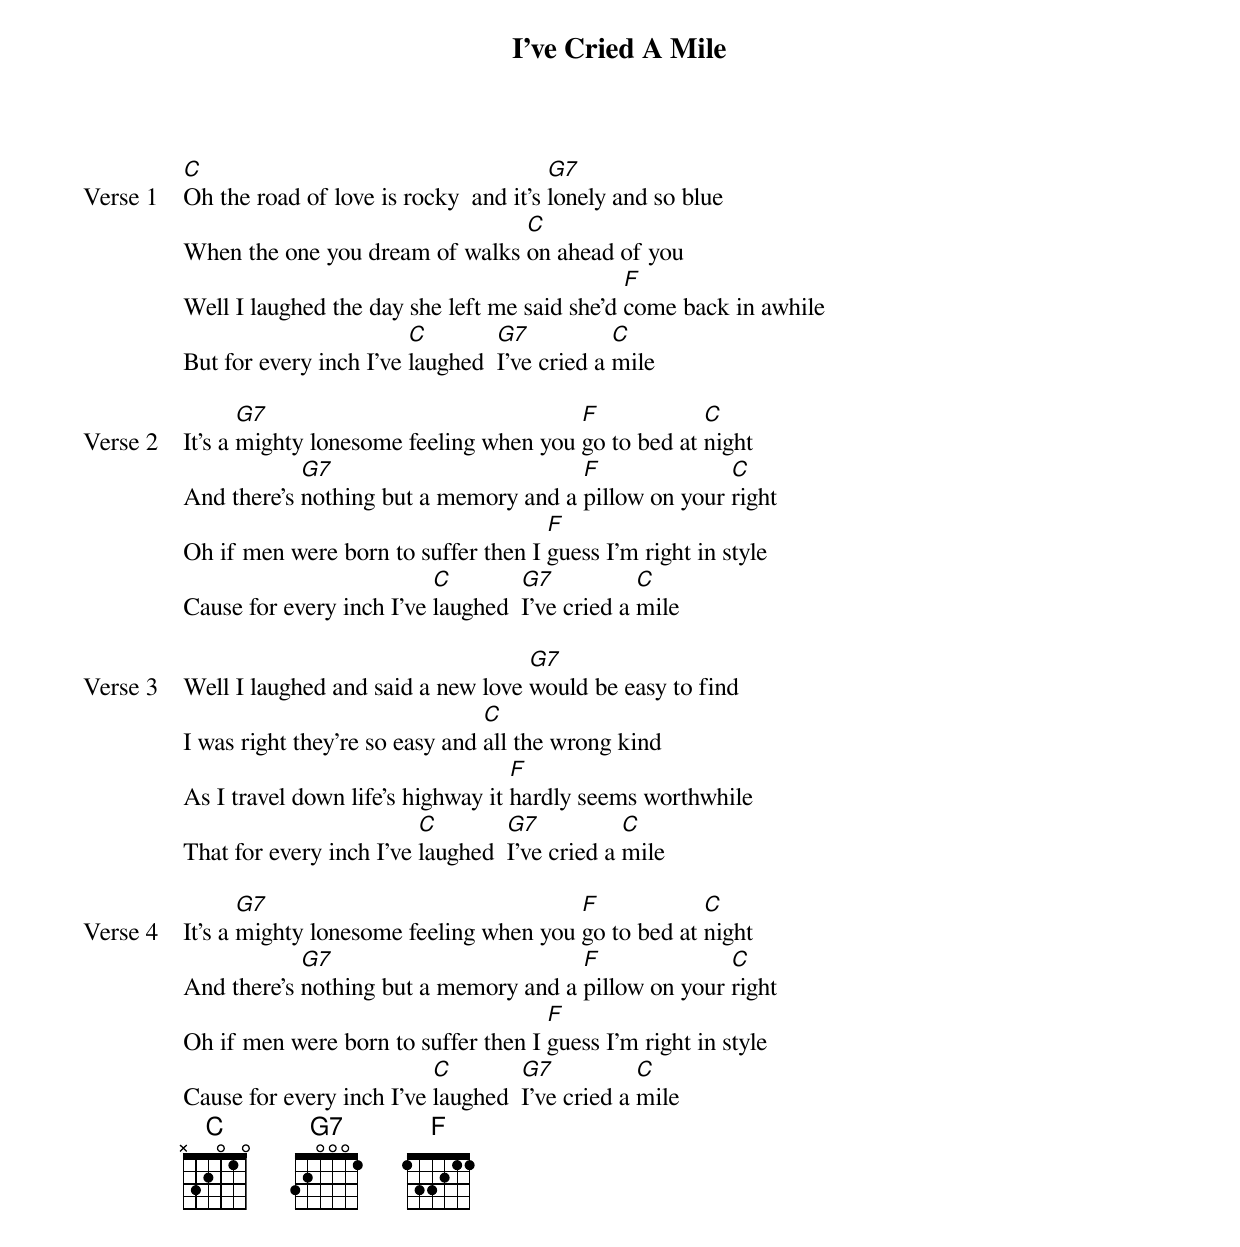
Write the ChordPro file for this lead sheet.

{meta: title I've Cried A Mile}
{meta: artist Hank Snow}
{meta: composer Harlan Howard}
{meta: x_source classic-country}
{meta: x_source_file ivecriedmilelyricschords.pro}
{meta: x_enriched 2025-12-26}

{start_of_verse: Verse 1}
[C]Oh the road of love is rocky  and it's [G7]lonely and so blue
When the one you dream of walks [C]on ahead of you
Well I laughed the day she left me said she'd [F]come back in awhile
But for every inch I've [C]laughed  [G7]I've cried a [C]mile
{end_of_verse}

{start_of_verse: Verse 2}
It's a [G7]mighty lonesome feeling when you [F]go to bed at [C]night
And there's [G7]nothing but a memory and a [F]pillow on your [C]right
Oh if men were born to suffer then I [F]guess I'm right in style
Cause for every inch I've [C]laughed  [G7]I've cried a [C]mile
{end_of_verse}

{start_of_verse: Verse 3}
Well I laughed and said a new love [G7]would be easy to find
I was right they're so easy and [C]all the wrong kind
As I travel down life's highway it [F]hardly seems worthwhile
That for every inch I've [C]laughed  [G7]I've cried a [C]mile
{end_of_verse}

{start_of_verse: Verse 4}
It's a [G7]mighty lonesome feeling when you [F]go to bed at [C]night
And there's [G7]nothing but a memory and a [F]pillow on your [C]right
Oh if men were born to suffer then I [F]guess I'm right in style
Cause for every inch I've [C]laughed  [G7]I've cried a [C]mile
{end_of_verse}
